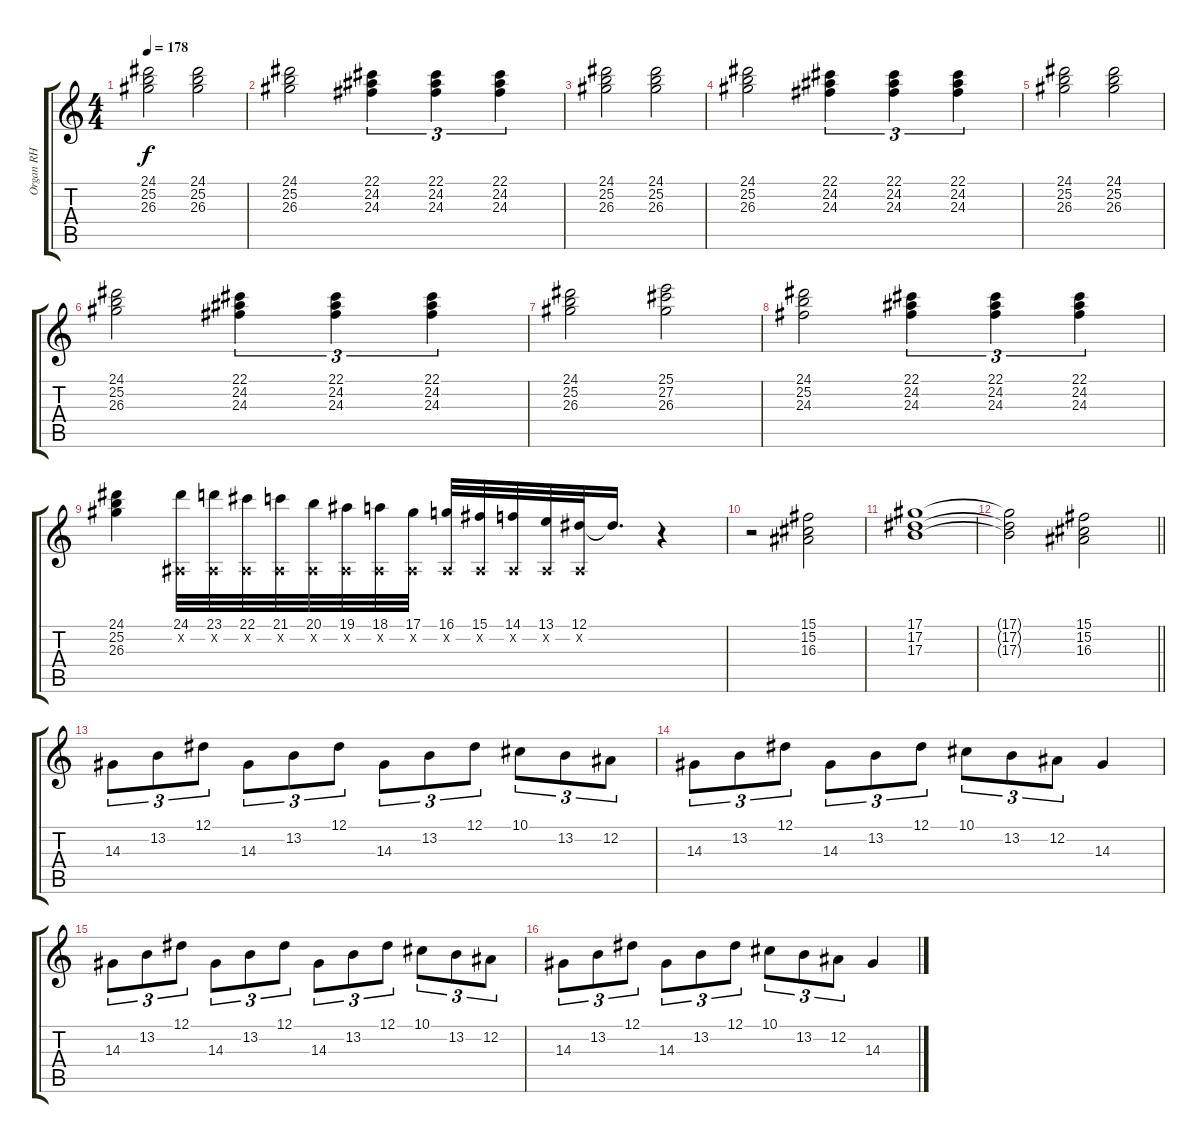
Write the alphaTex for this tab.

\track ("Organ RH" "Organ RH") {instrument rockorgan}
\staff {score tabs}
\tuning (Eb4 Bb3 Gb3 Db3 Ab2 Eb2) {hide}
\ts (4 4)
\tempo 178
\clef g2
\ks c
(24.1 25.2 26.3).2{dy f} (24.1 25.2 26.3).2 |
(24.1 25.2 26.3).2 (22.1 24.2 24.3).4{tu (3 2)} (22.1 24.2 24.3).4{tu (3 2)} (22.1 24.2 24.3).4{tu (3 2)} |
(24.1 25.2 26.3).2 (24.1 25.2 26.3).2 |
(24.1 25.2 26.3).2 (22.1 24.2 24.3).4{tu (3 2)} (22.1 24.2 24.3).4{tu (3 2)} (22.1 24.2 24.3).4{tu (3 2)} |
(24.1 25.2 26.3).2 (24.1 25.2 26.3).2 |
(24.1 25.2 26.3).2 (22.1 24.2 24.3).4{tu (3 2)} (22.1 24.2 24.3).4{tu (3 2)} (22.1 24.2 24.3).4{tu (3 2)} |
(24.1 25.2 26.3).2 (25.1 27.2 26.3).2 |
(24.1 25.2 24.3).2 (22.1 24.2 24.3).4{tu (3 2)} (22.1 24.2 24.3).4{tu (3 2)} (22.1 24.2 24.3).4{tu (3 2)} |
(24.1 25.2 26.3).4 (24.1 0.2{x}).32 (23.1 0.2{x}).32 (22.1 0.2{x}).32 (21.1 0.2{x}).32 (20.1 0.2{x}).32 (19.1 0.2{x}).32 (18.1 0.2{x}).32 (17.1 0.2{x}).32 (16.1 0.2{x}).32 (15.1 0.2{x}).32 (14.1 0.2{x}).32 (13.1 0.2{x}).32 (12.1 0.2{x}).32 12.1{t}.16{d} r.4 |
r.2 (15.1 15.2 16.3).2 |
(17.1 17.2 17.3).1 |
\barLineRight lightlight
(17.1{t} 17.2{t} 17.3{t}).2 (15.1 15.2 16.3).2 |
\section ("" "")
14.3.8{tu (3 2)} 13.2.8{tu (3 2)} 12.1.8{tu (3 2)} 14.3.8{tu (3 2)} 13.2.8{tu (3 2)} 12.1.8{tu (3 2)} 14.3.8{tu (3 2)} 13.2.8{tu (3 2)} 12.1.8{tu (3 2)} 10.1.8{tu (3 2)} 13.2.8{tu (3 2)} 12.2.8{tu (3 2)} |
14.3.8{tu (3 2)} 13.2.8{tu (3 2)} 12.1.8{tu (3 2)} 14.3.8{tu (3 2)} 13.2.8{tu (3 2)} 12.1.8{tu (3 2)} 10.1.8{tu (3 2)} 13.2.8{tu (3 2)} 12.2.8{tu (3 2)} 14.3.4 |
14.3.8{tu (3 2)} 13.2.8{tu (3 2)} 12.1.8{tu (3 2)} 14.3.8{tu (3 2)} 13.2.8{tu (3 2)} 12.1.8{tu (3 2)} 14.3.8{tu (3 2)} 13.2.8{tu (3 2)} 12.1.8{tu (3 2)} 10.1.8{tu (3 2)} 13.2.8{tu (3 2)} 12.2.8{tu (3 2)} |
14.3.8{tu (3 2)} 13.2.8{tu (3 2)} 12.1.8{tu (3 2)} 14.3.8{tu (3 2)} 13.2.8{tu (3 2)} 12.1.8{tu (3 2)} 10.1.8{tu (3 2)} 13.2.8{tu (3 2)} 12.2.8{tu (3 2)} 14.3.4
